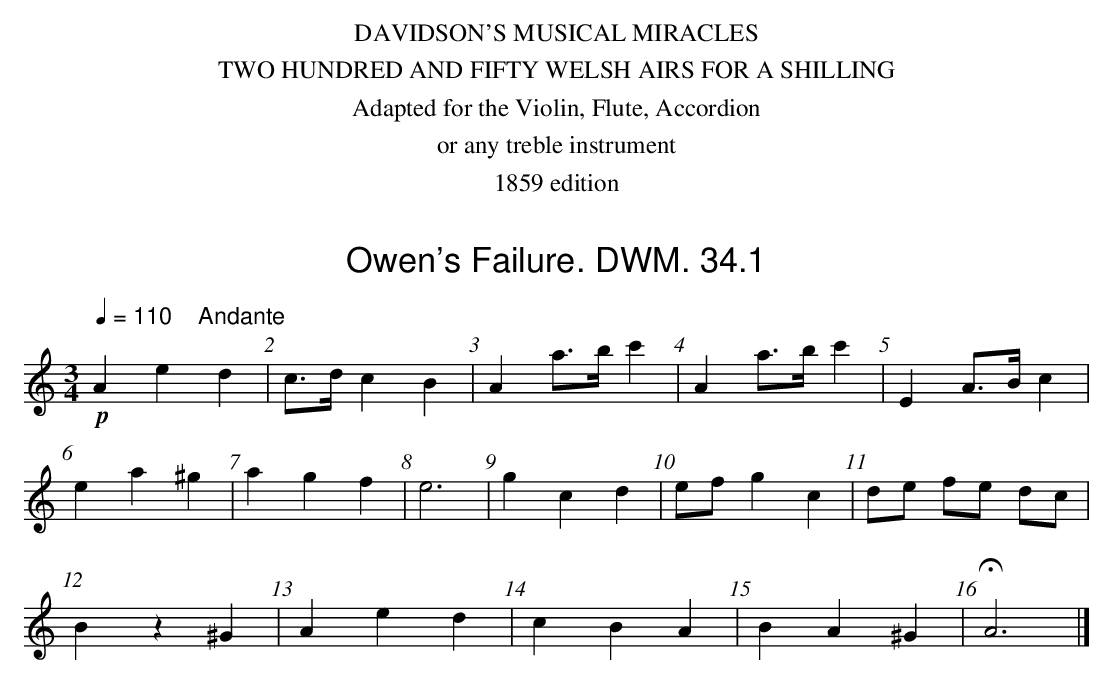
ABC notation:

X:1
T:Owen's Failure. DWM. 34.1
M:3/4
L:1/8
Q:1/4=110 "    Andante"
K:Am
!p!A2e2d2|c>d c2B2|A2 a>b c'2|A2 a>b c'2|E2 A>B c2|
e2a2^g2|a2g2f2|e6|g2c2d2|ef g2c2|de fe dc|
B2z2^G2|A2e2d2|c2B2A2|B2A2^G2|HA6|]
